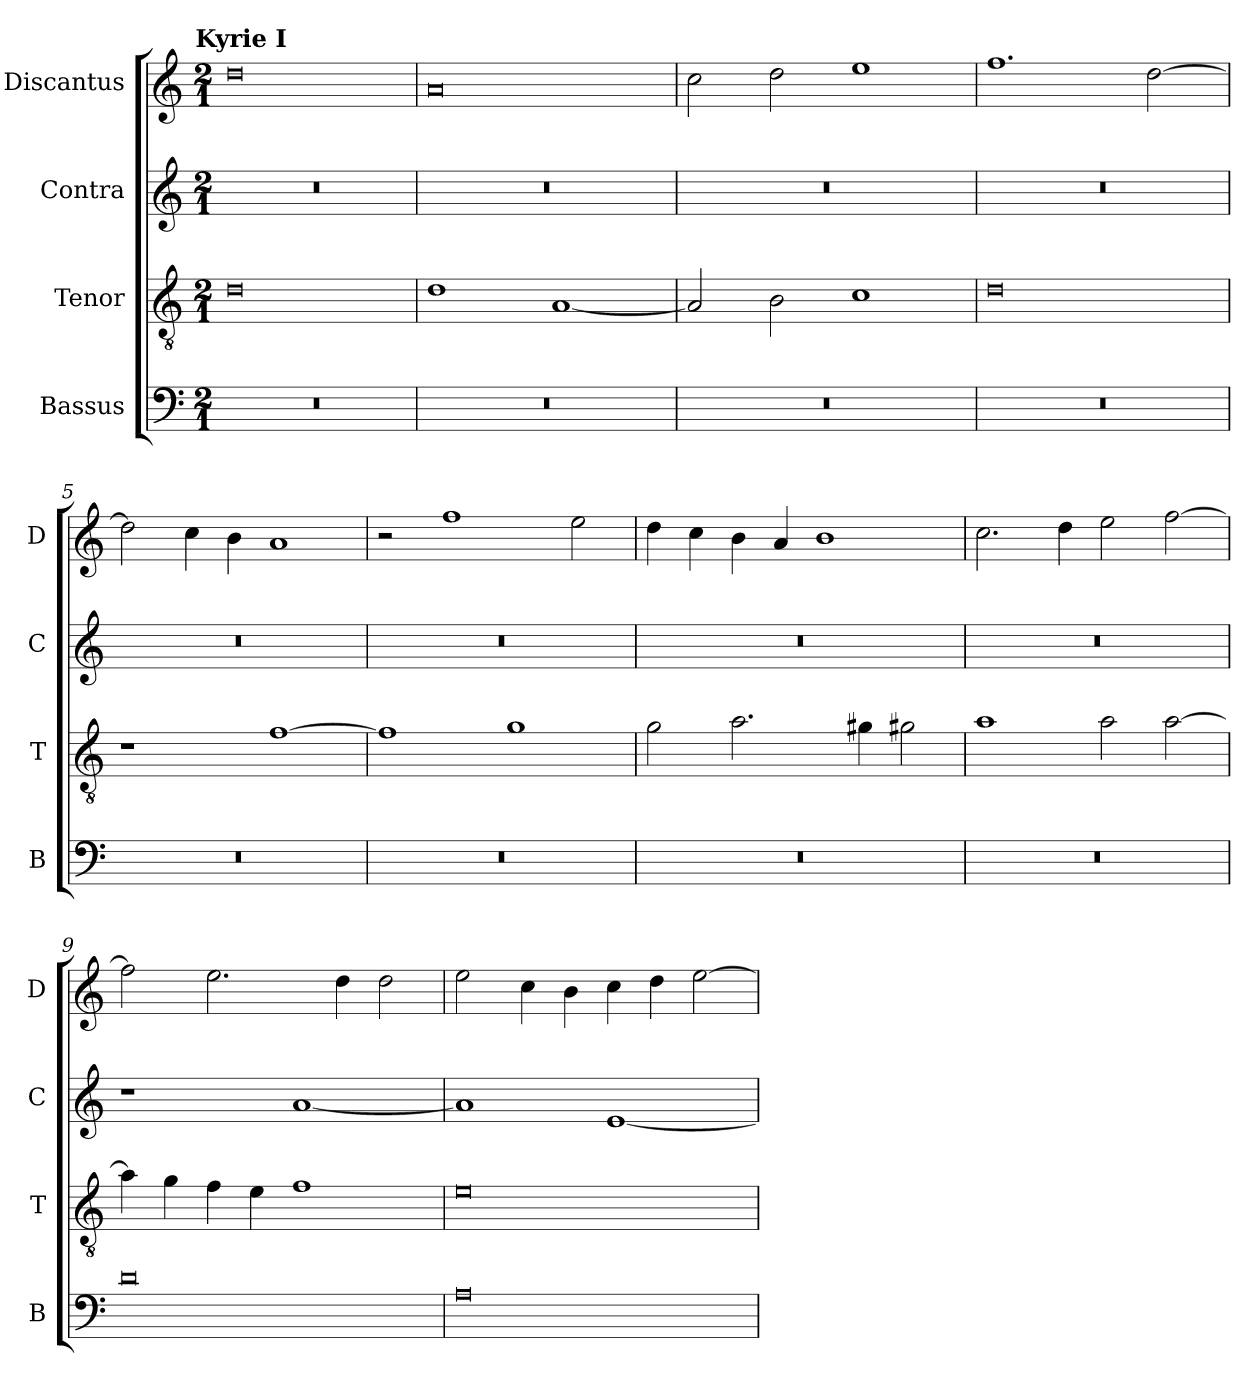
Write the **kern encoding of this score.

**kern	**kern	**kern	**kern
*part4	*part3	*part2	*part1
*staff4	*staff3	*staff2	*staff1
*I"Bassus	*I"Tenor	*I"Contra	*I"Discantus
*I'B	*I'T	*I'C	*I'D
*clefF4	*clefGv2	*clefG2	*clefG2
*k[]	*k[]	*k[]	*k[]
!!LO:TX:omd:t=Kyrie I
*M2/1	*M2/1	*M2/1	*M2/1
=1	=1	=1	=1
0r	0d	0r	0dd
=2	=2	=2	=2
0r	1d	0r	0a
.	[1A	.	.
=3	=3	=3	=3
0r	2A/]	0r	2cc\
.	2B\	.	2dd\
.	1c	.	1ee
=4	=4	=4	=4
0r	0d	0r	1.ff
.	.	.	[2dd\
=5	=5	=5	=5
0r	1r	0r	2dd\]
.	.	.	4cc\
.	.	.	4b\
.	[1f	.	1a
=6	=6	=6	=6
0r	1f]	0r	2r
.	.	.	1ff
.	1g	.	.
.	.	.	2ee\
=7	=7	=7	=7
0r	2g\	0r	4dd\
.	.	.	4cc\
.	2.a\	.	4b\
.	.	.	4a/
.	.	.	1b
.	4g#X\	.	.
.	2g#X\	.	.
=8	=8	=8	=8
0r	1a	0r	2.cc\
.	.	.	4dd\
.	2a\	.	2ee\
.	[2a\	.	[2ff\
=9	=9	=9	=9
0d	4a\]	1r	2ff\]
.	4g\	.	.
.	4f\	.	2.ee\
.	4e\	.	.
.	1f	[1a	.
.	.	.	4dd\
.	.	.	2dd\
=10	=10	=10	=10
0A	0e	1a]	2ee\
.	.	.	4cc\
.	.	.	4b\
.	.	[1e	4cc\
.	.	.	4dd\
.	.	.	[2ee\
=	=	=	=
*-	*-	*-	*-
